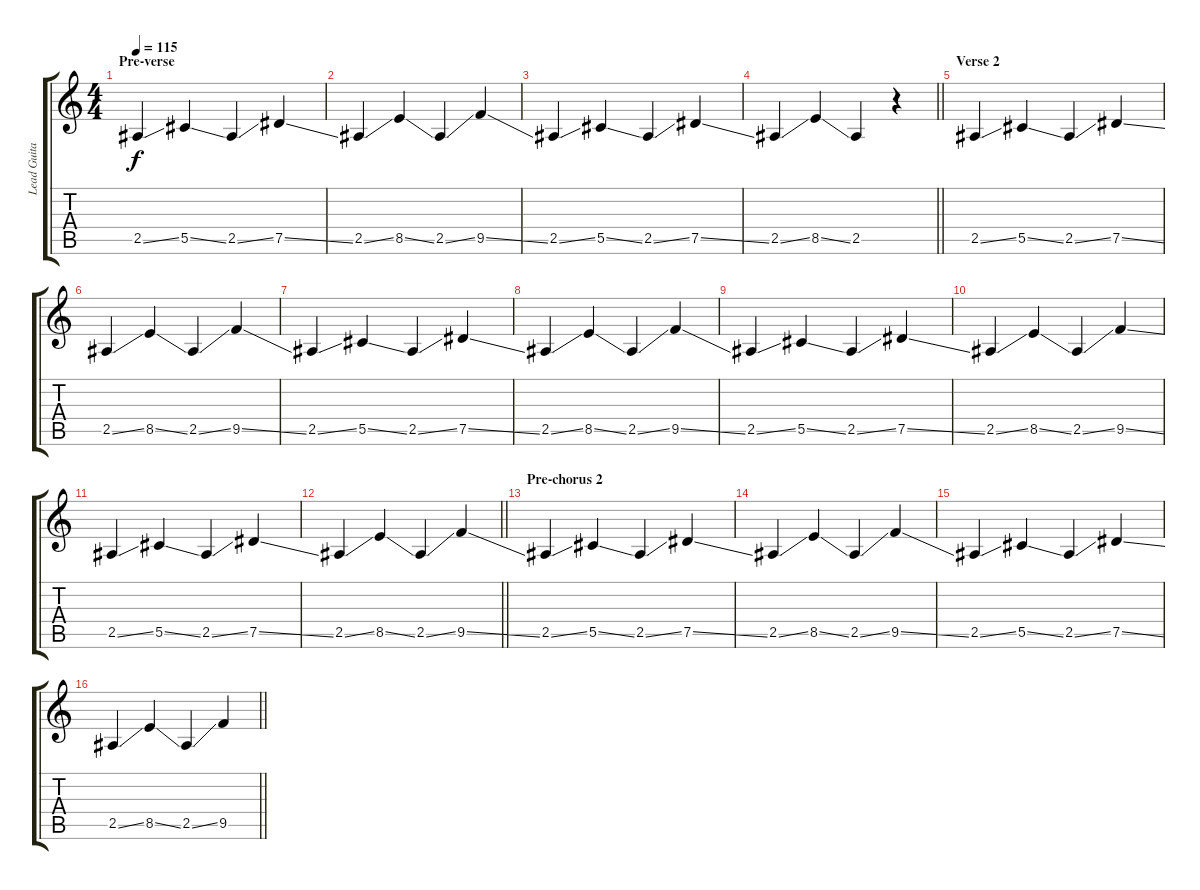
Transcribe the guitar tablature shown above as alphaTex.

\track ("Lead Guitar" "Lead Guita") {instrument distortionguitar}
\staff {score tabs}
\tuning (Eb4 Bb3 Gb3 Db3 Ab2 Eb2) {hide}
\ts (4 4)
\section ("" "Pre-verse")
\tempo 115
\clef g2
\ks c
2.5{ss}.4{dy f} 5.5{ss}.4 2.5{ss}.4 7.5{ss}.4 |
2.5{ss}.4 8.5{ss}.4 2.5{ss}.4 9.5{ss}.4 |
2.5{ss}.4 5.5{ss}.4 2.5{ss}.4 7.5{ss}.4 |
\barLineRight lightlight
2.5{ss}.4 8.5{ss}.4 2.5.4 r.4 |
\section ("" "Verse 2")
2.5{ss}.4 5.5{ss}.4 2.5{ss}.4 7.5{ss}.4 |
2.5{ss}.4 8.5{ss}.4 2.5{ss}.4 9.5{ss}.4 |
2.5{ss}.4 5.5{ss}.4 2.5{ss}.4 7.5{ss}.4 |
2.5{ss}.4 8.5{ss}.4 2.5{ss}.4 9.5{ss}.4 |
2.5{ss}.4 5.5{ss}.4 2.5{ss}.4 7.5{ss}.4 |
2.5{ss}.4 8.5{ss}.4 2.5{ss}.4 9.5{ss}.4 |
2.5{ss}.4 5.5{ss}.4 2.5{ss}.4 7.5{ss}.4 |
\barLineRight lightlight
2.5{ss}.4 8.5{ss}.4 2.5{ss}.4 9.5{ss}.4 |
\section ("" "Pre-chorus 2")
2.5{ss}.4 5.5{ss}.4 2.5{ss}.4 7.5{ss}.4 |
2.5{ss}.4 8.5{ss}.4 2.5{ss}.4 9.5{ss}.4 |
2.5{ss}.4 5.5{ss}.4 2.5{ss}.4 7.5{ss}.4 |
\barLineRight lightlight
2.5{ss}.4 8.5{ss}.4 2.5{ss}.4 9.5{ss}.4
